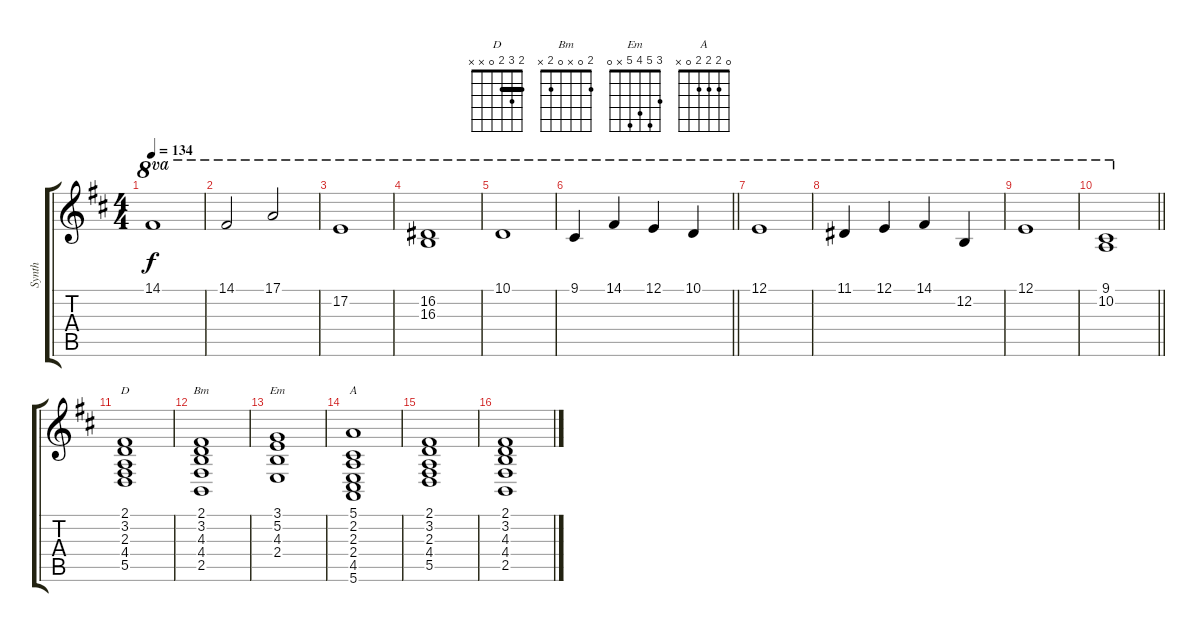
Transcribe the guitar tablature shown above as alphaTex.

\track ("Synth" "Synth") {instrument stringensemble2}
\staff {score tabs}
\tuning (E4 B3 G3 D3 A2 E2) {hide}
\chord ("D" 2 3 2 0 x x) {barre 2}
\chord ("Bm" 2 0 x 0 2 x)
\chord ("Em" 3 5 4 5 x 0)
\chord ("A" 0 2 2 2 0 x)
\ts (4 4)
\tempo 134
\clef g2
\ks d
14.1.1{ot 8va dy f instrument stringensemble1} |
14.1.2{ot 8va} 17.1.2{ot 8va} |
17.2.1{ot 8va} |
(16.2 16.3).1{ot 8va} |
10.1.1{ot 8va} |
\barLineRight lightlight
9.1.4{ot 8va} 14.1.4{ot 8va} 12.1.4{ot 8va} 10.1.4{ot 8va} |
12.1.1{ot 8va} |
11.1.4{ot 8va} 12.1.4{ot 8va} 14.1.4{ot 8va} 12.2.4{ot 8va} |
12.1.1{ot 8va} |
\barLineRight lightlight
(9.1 10.2).1{ot 8va} |
(2.1 3.2 2.3 4.4 5.5).1{ch "D"} |
(2.1 3.2 4.3 4.4 2.5).1{ch "Bm"} |
(3.1 5.2 4.3 2.4).1{ch "Em"} |
(5.1 2.2 2.3 2.4 4.5 5.6).1{ch "A"} |
(2.1 3.2 2.3 4.4 5.5).1 |
(2.1 3.2 4.3 4.4 2.5).1
